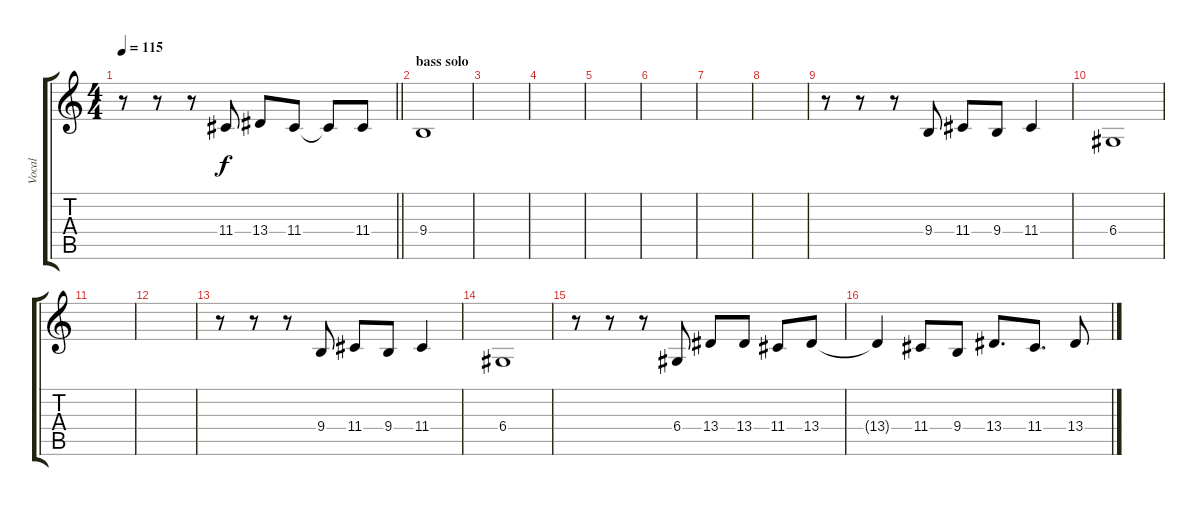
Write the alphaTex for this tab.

\track ("Vocal" "Vocal") {instrument flute}
\staff {score tabs}
\tuning (E4 B3 G3 D3 A2 E2) {hide}
\ts (4 4)
\tempo 115
\clef g2
\barLineRight lightlight
\ks c
r.8{dy f} r.8 r.8 11.4.8 13.4.8 11.4.8 11.4{t}.8 11.4.8 |
\section ("" "bass solo")
9.4.1 |
|
|
|
|
|
|
r.8 r.8 r.8 9.4.8 11.4.8 9.4.8 11.4.4 |
6.4.1 |
|
|
r.8 r.8 r.8 9.4.8 11.4.8 9.4.8 11.4.4 |
6.4.1 |
r.8 r.8 r.8 6.4.8 13.4.8 13.4.8 11.4.8 13.4.8 |
13.4{t}.4 11.4.8 9.4.8 13.4.8{d} 11.4.8{d} 13.4.8
